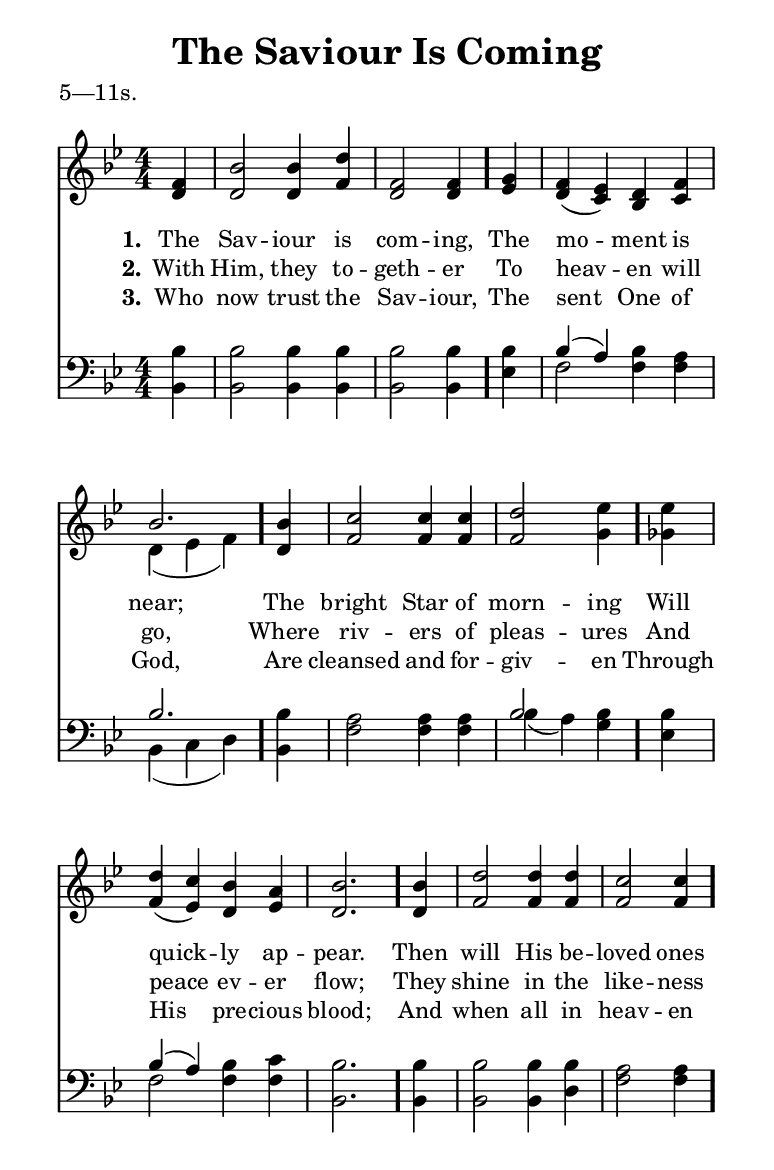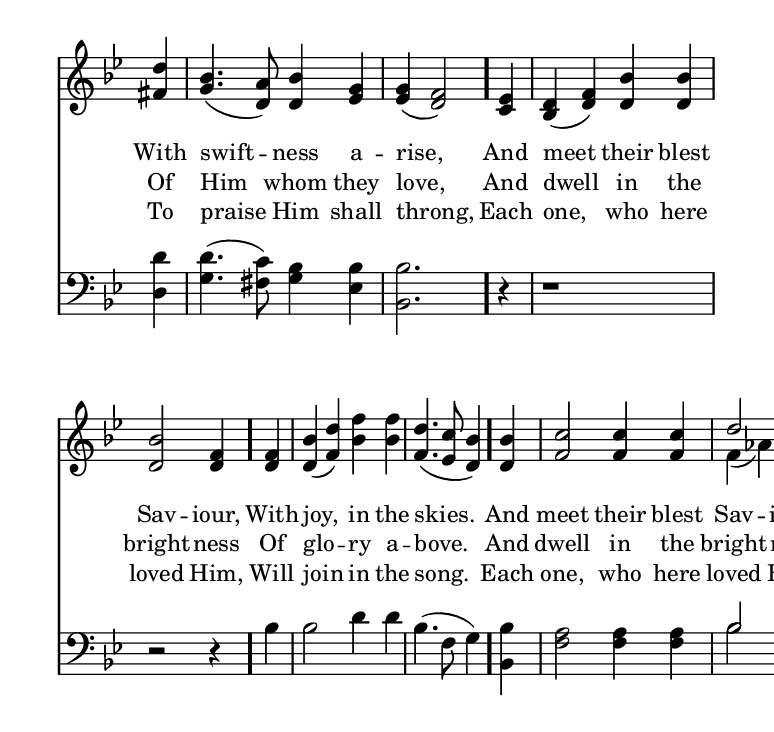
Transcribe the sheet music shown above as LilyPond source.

\include "common/global.ily"
\paper {
  \include "common/paper.ily"
  system-count = 5

}

\header{
  hymnnumber = "197"
  title = "The Saviour Is Coming"
  tunename = "Saviour Is Coming" % from Metrical Index of Tunes
  meter = "5—11s."
  poet = ""
  composer = ""
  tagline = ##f
}

global = {
  \include "common/overrides.ily"
  \override Staff.TimeSignature.style = #'numbered % original has `c`
  \time 4/4
  \override Score.MetronomeMark.transparent = ##t % hide all fermata changes too
  \tempo 4=100
  \key bes \major
  \partial 4
  \autoBeamOff
}

notesSoprano = {
\global
\relative c' {

  f4 | bes2 bes4 d | f,2 f4
  g4 | f( ees) d f | bes2. \eogbreak
  bes4 | c2 c4 c | d2 ees4
  ees | d( c) bes a | bes2. \eogbreak
  bes4 | d2 d4 d | c2 c4
  d4 | bes4.( a8) bes4 g | g4( f2) \eogbreak
  ees4 | d( f) bes bes | bes2 f4
  f4 | bes( d) f f | d4.( c8 bes4) \eogbreak
  bes4 | c2 c4 c | d2 ees4
  ees4 | d( c) bes a | bes2.

  \bar "|."

}
}

notesAlto = {
\global
\relative e' {

  d4 | d2 d4 f | d2 d4
  ees4 | d( c) bes c | d( ees f)
  d4 | f2 f4 f | f2 g4
  ges4 | f( ees) d ees | d2.
  d4 | f2 f4 f | f2 f4
  fis4 | g4.( d8) d4 ees | ees( d2)
  c4 | bes( d) d d | d2 d4
  d4 | d( f) bes bes | f4.( ees8 d4)
  d4 | f2 f4 f | f4( aes) g
  ges4 | f( ees) d ees | d2.

}
}

notesTenor = {
\global
\relative a {

  bes4 | bes2 bes4 bes | bes2 bes4
  bes4 | bes( a) bes a | bes2.
  bes4 | a2 a4 a | bes2 bes4
  bes4 | bes( a) bes c | bes2.
  bes4 | bes2 bes4 bes | a2 a4
  d4 | d4.( c8) bes4 bes | bes2.
  r4 | r1 | r2 r4
  bes4 | bes2 d4 d | bes4.( f8 g4)
  bes4 | a2 a4 a | bes2 bes4
  bes4 | bes( a) bes c | bes2.

}
}

notesBass = {
\global
\relative f, {

  bes4 | bes2 bes4 bes | bes2 bes4
  ees4 | f2 f4 f | bes,( c d)
  bes4 | f'2 f4 f | bes( a) g
  ees4 | f2 f4 f | bes,2.
  bes4 | bes2 bes4 d | f2 f4
  d4 | g4.( fis8) g4 ees | bes2.
  r4 | r1 | r2 r4
  r4 | r1 | r2 r4
  bes4 | f'2 f4 f | bes2
  ees,4 ees | f2 f4 f | bes,2.

}
}

wordsA = \lyricmode {
\set stanza = "1."

The Sav -- iour is com -- ing, \bar "."
The mo -- ment is near; \bar "."
The bright Star of morn -- ing \bar "."
Will quick -- ly ap -- pear. \bar "."
Then will His be -- loved ones \bar "."
With swift -- ness a -- rise, \bar "."
And meet their blest Sav -- iour, \bar "."
With joy, in the skies. \bar "."
%{HIDE>%} And meet their blest Sav -- iour, \bar "."
With joy, in the skies. %{<HIDE%} \bar "."

}

wordsB = \lyricmode {
\set stanza = "2."

With Him, they to -- geth -- er
To heav -- en will go,
Where riv -- ers of pleas -- ures
And peace ev -- er flow;
They shine in the like -- ness
Of Him whom they love,
And dwell in the bright -- ness
Of glo -- ry a -- bove.
%{HIDE>%} And dwell in the bright -- ness
Of glo -- ry a -- bove. %{<HIDE%}

}

wordsC = \lyricmode {
\set stanza = "3."

Who now trust the Sav -- iour,
The sent One of God,
Are cleansed and for -- giv -- en
Through His pre -- cious blood;
And when all in heav -- en
To praise Him shall throng,
Each one, who here loved Him,
Will join in the song.
%{HIDE>%} Each one, who here loved Him,
Will join in the song. %{<HIDE%}

}

\score {
  \context ChoirStaff <<
    \context Staff = upper <<
      \set Staff.autoBeaming = ##f
      \set ChoirStaff.systemStartDelimiter = #'SystemStartBar
      \set ChoirStaff.printPartCombineTexts = ##f
      \partcombine #'(2 . 11) \notesSoprano \notesAlto
      \context NullVoice = sopranos { \voiceOne << \notesSoprano >> }
      \context Lyrics = one   \lyricsto sopranos \wordsA
      \context Lyrics = two   \lyricsto sopranos \wordsB
      \context Lyrics = three \lyricsto sopranos \wordsC
    >>
    \context Staff = men <<
      \set Staff.autoBeaming = ##f
      \clef bass
      \set ChoirStaff.printPartCombineTexts = ##f
      \partcombine #'(2 . 11) \notesTenor \notesBass
    >>
  >>
  \layout {
    \include "common/layout.ily"
  }
  #(cond ((ly:get-option 'eog-midi-permitted) #{ \midi{
    \include "common/midi.ily"
  } #}))
}

\version "2.19.49"  % necessary for upgrading to future LilyPond versions.

% vi:set et ts=2 sw=2 ai nocindent syntax=lilypond:
